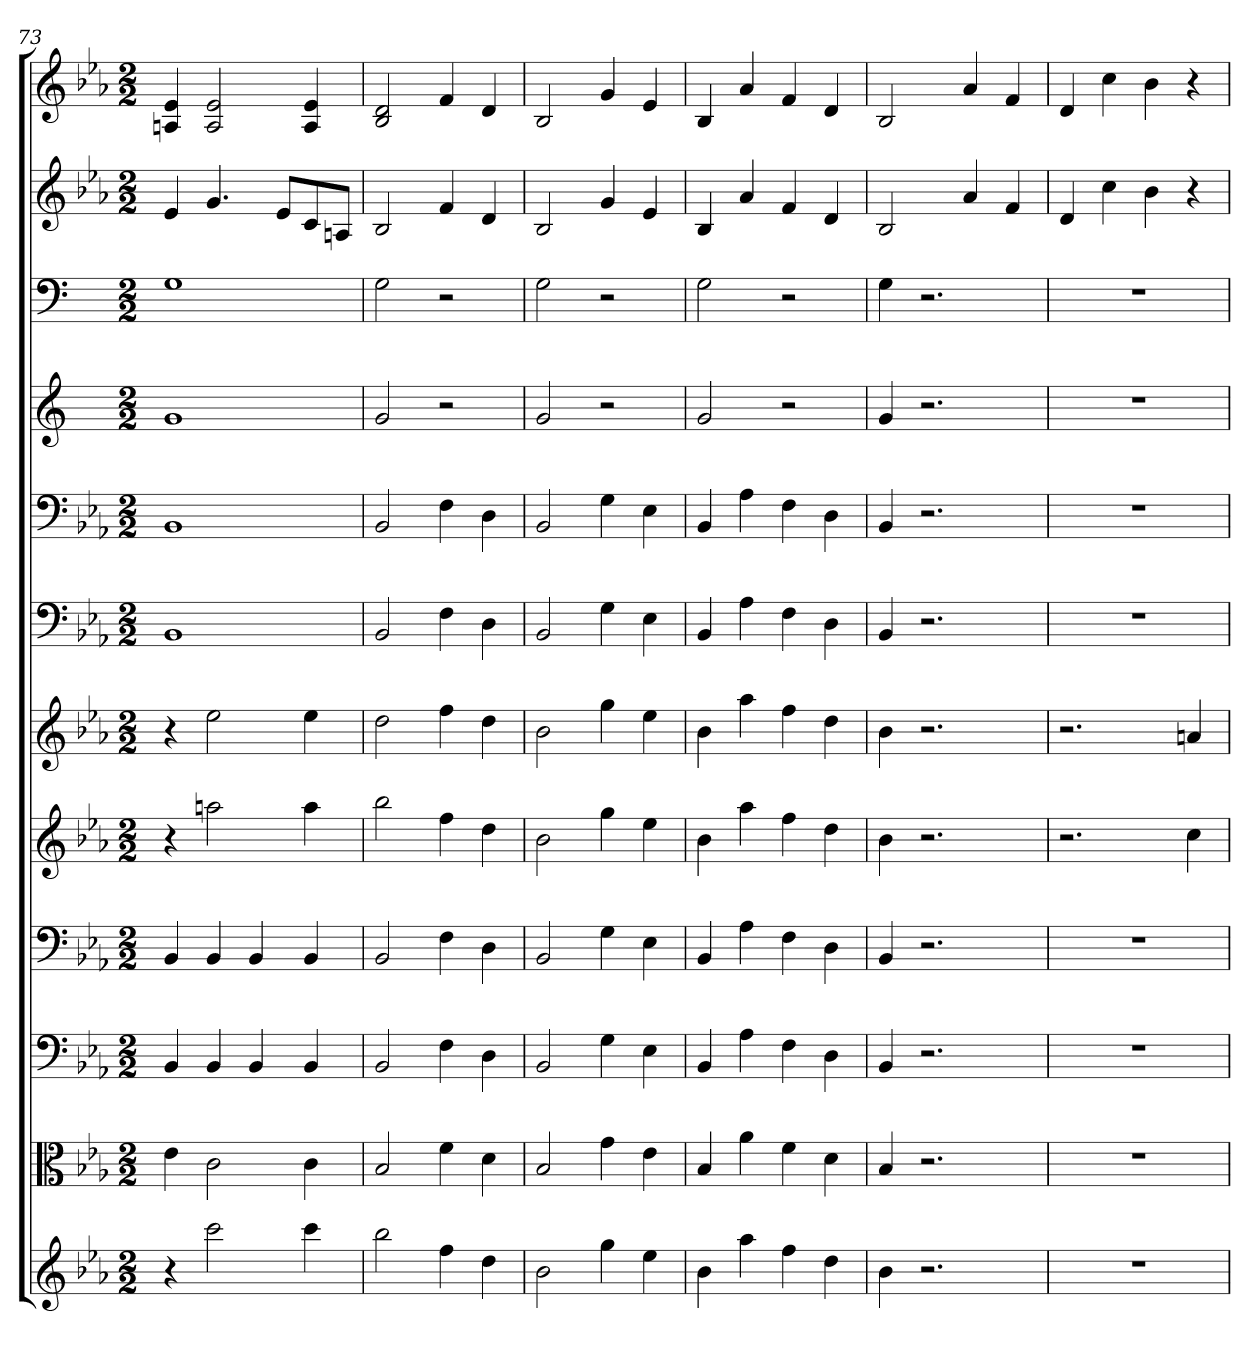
**kern	**kern	**kern	**kern	**kern	**kern	**kern	**kern	**kern	**kern	**kern	**kern
*part12	*part11	*part10	*part9	*part8	*part7	*part6	*part5	*part4	*part3	*part2	*part1
*staff12	*staff11	*staff10	*staff9	*staff8	*staff7	*staff6	*staff5	*staff4	*staff3	*staff2	*staff1
*	*clefC3	*clefF4	*clefF4	*	*	*clefF4	*clefF4	*	*	*	*
*k[b-e-a-]	*k[b-e-a-]	*k[b-e-a-]	*k[b-e-a-]	*k[b-e-a-]	*k[b-e-a-]	*k[b-e-a-]	*k[b-e-a-]	*k[]	*k[]	*k[b-e-a-]	*k[b-e-a-]
*E-:	*E-:	*E-:	*E-:	*E-:	*E-:	*E-:	*E-:	*	*	*E-:	*E-:
*M2/2	*M2/2	*M2/2	*M2/2	*M2/2	*M2/2	*M2/2	*M2/2	*M2/2	*M2/2	*M2/2	*M2/2
=73	=73	=73	=73	=73	=73	=73	=73	=73	=73	=73	=73
4r	4e-	4BB-	4BB-	4r	4r	1BB-	1BB-	1g	1G	4e-	4An 4e-
2ccc	2c	4BB-	4BB-	2aan	2ee-	.	.	.	.	4.g	2A 2e-
.	.	4BB-	4BB-	.	.	.	.	.	.	.	.
.	.	.	.	.	.	.	.	.	.	8e-L	.
4ccc	4c	4BB-	4BB-	4aa	4ee-	.	.	.	.	8c	4A 4e-
.	.	.	.	.	.	.	.	.	.	8AnJ	.
=74	=74	=74	=74	=74	=74	=74	=74	=74	=74	=74	=74
2bb-	2B-	2BB-	2BB-	2bb-	2dd	2BB-	2BB-	2g	2G	2B-	2B- 2d
4ff	4f	4F	4F	4ff	4ff	4F	4F	2r	2r	4f	4f
4dd	4d	4D	4D	4dd	4dd	4D	4D	.	.	4d	4d
=75	=75	=75	=75	=75	=75	=75	=75	=75	=75	=75	=75
2b-	2B-	2BB-	2BB-	2b-	2b-	2BB-	2BB-	2g	2G	2B-	2B-
4gg	4g	4G	4G	4gg	4gg	4G	4G	2r	2r	4g	4g
4ee-	4e-	4E-	4E-	4ee-	4ee-	4E-	4E-	.	.	4e-	4e-
=76	=76	=76	=76	=76	=76	=76	=76	=76	=76	=76	=76
4b-	4B-	4BB-	4BB-	4b-	4b-	4BB-	4BB-	2g	2G	4B-	4B-
4aa-	4a-	4A-	4A-	4aa-	4aa-	4A-	4A-	.	.	4a-	4a-
4ff	4f	4F	4F	4ff	4ff	4F	4F	2r	2r	4f	4f
4dd	4d	4D	4D	4dd	4dd	4D	4D	.	.	4d	4d
=77	=77	=77	=77	=77	=77	=77	=77	=77	=77	=77	=77
4b-	4B-	4BB-	4BB-	4b-	4b-	4BB-	4BB-	4g	4G	2B-	2B-
2.r	2.r	2.r	2.r	2.r	2.r	2.r	2.r	2.r	2.r	.	.
.	.	.	.	.	.	.	.	.	.	4a-	4a-
.	.	.	.	.	.	.	.	.	.	4f	4f
=78	=78	=78	=78	=78	=78	=78	=78	=78	=78	=78	=78
1r	1r	1r	1r	2.r	2.r	1r	1r	1r	1r	4d	4d
.	.	.	.	.	.	.	.	.	.	4cc	4cc
.	.	.	.	.	.	.	.	.	.	4b-	4b-
.	.	.	.	4cc	4an	.	.	.	.	4r	4r
=	=	=	=	=	=	=	=	=	=	=	=
*-	*-	*-	*-	*-	*-	*-	*-	*-	*-	*-	*-
